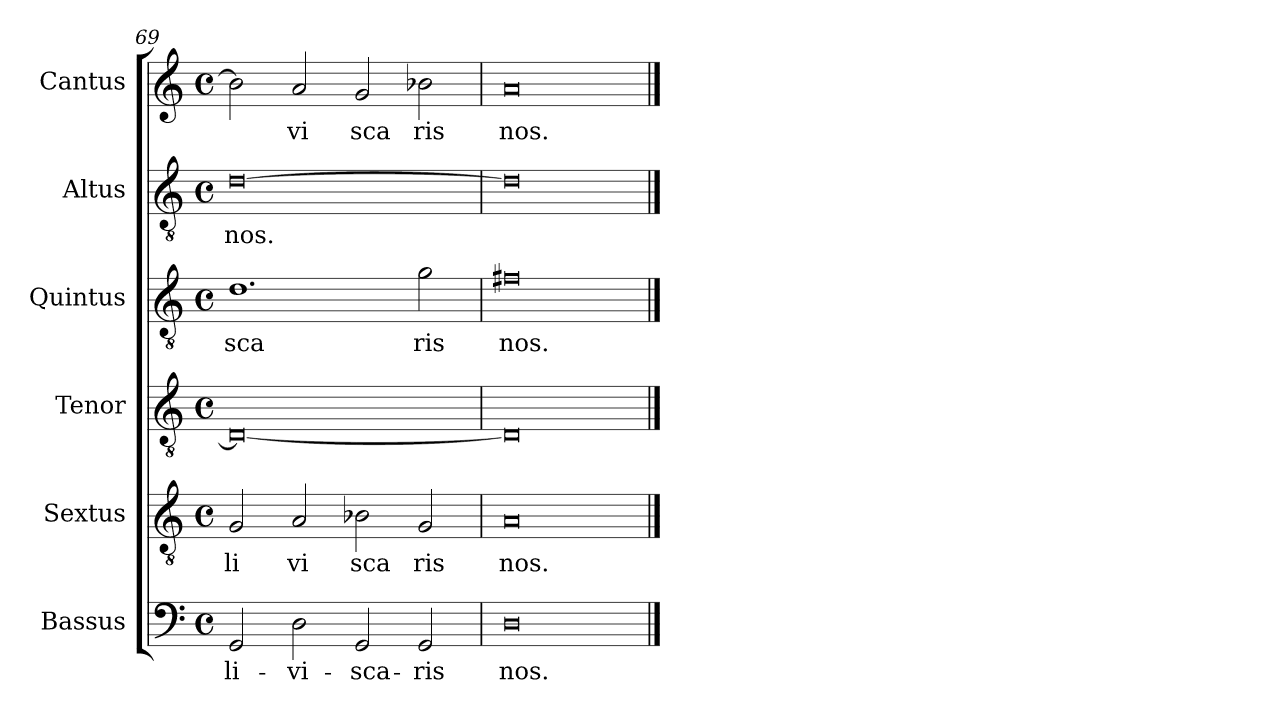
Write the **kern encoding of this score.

**kern	**text	**kern	**text	**kern	**kern	**text	**kern	**text	**kern	**text
*part6	*part6	*part5	*part5	*part4	*part3	*part3	*part2	*part2	*part1	*part1
*staff6	*staff6	*staff5	*staff5	*staff4	*staff3	*staff3	*staff2	*staff2	*staff1	*staff1
*I"Bassus	*	*I"Sextus	*	*I"Tenor	*I"Quintus	*	*I"Altus	*	*I"Cantus	*
*clefF4	*	*clefGv2	*	*clefGv2	*clefGv2	*	*clefGv2	*	*clefG2	*
*M4/4	*	*M4/4	*	*M4/4	*M4/4	*	*M4/4	*	*M4/4	*
*met(c)	*	*met(c)	*	*met(c)	*met(c)	*	*met(c)	*	*met(c)	*
=69	=69	=69	=69	=69	=69	=69	=69	=69	=69	=69
!	!LO:LY:b:cj	!	!LO:LY:b:cj	!	!	!LO:LY:b:cj	!	!LO:LY:b	!	!
2GG/	-li-	2G/	li	0D_<	1.d	sca	[>0d	nos.	2b-\]	.
!	!LO:LY:b:cj	!	!LO:LY:b:cj	!	!	!	!	!	!	!LO:LY:b:cj
2D\	-vi-	2A/	vi	.	.	.	.	.	2a/	vi
!	!LO:LY:b:cj	!	!LO:LY:b:cj	!	!	!	!	!	!	!LO:LY:b:cj
2GG/	-sca-	2B-X\	sca	.	.	.	.	.	2g/	sca
!	!LO:LY:b:cj	!	!LO:LY:b:cj	!	!	!LO:LY:b:cj	!	!	!	!LO:LY:b:cj
2GG/	-ris	2G/	ris	.	2g\	ris	.	.	2b-X\	ris
=70	=70	=70	=70	=70	=70	=70	=70	=70	=70	=70
!	!LO:LY:b:cj	!	!LO:LY:b:cj	!	!	!LO:LY:b:cj	!	!	!	!LO:LY:b:cj
0D	nos.	0A	nos.	0D]	0f#X	nos.	0d]	.	0a	nos.
==	==	==	==	==	==	==	==	==	==	==
*-	*-	*-	*-	*-	*-	*-	*-	*-	*-	*-
